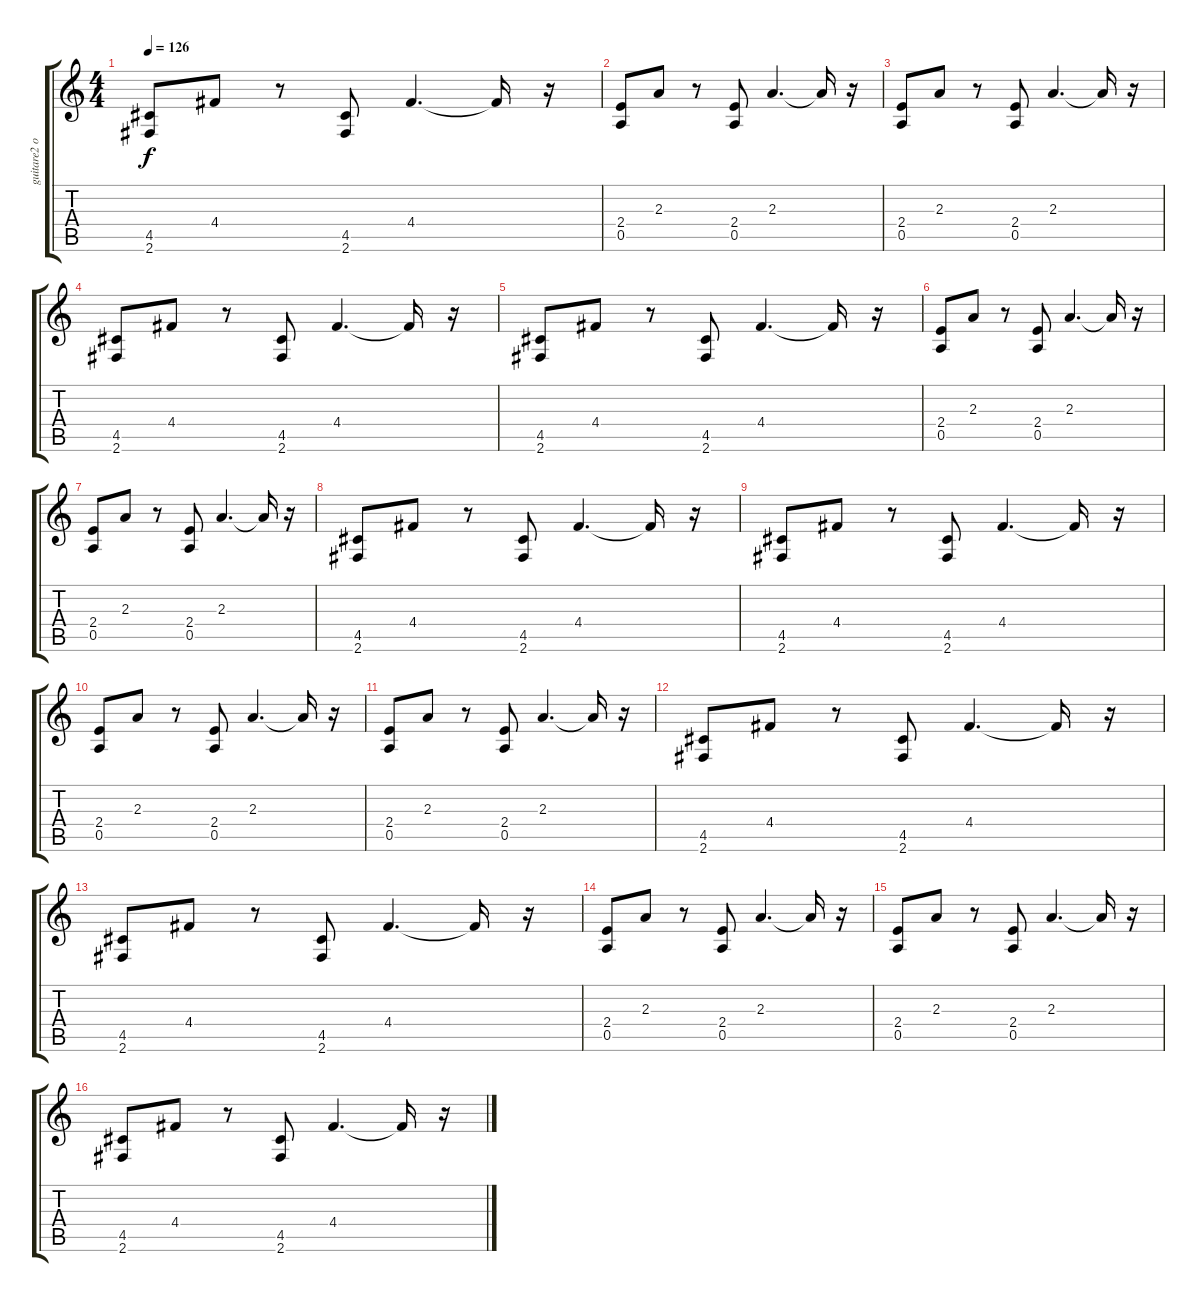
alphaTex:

\track ("guitare2 overdrive" "guitare2 o") {instrument overdrivenguitar}
\staff {score tabs}
\tuning (E4 B3 G3 D3 A2 E2) {hide}
\ts (4 4)
\tempo 126
\clef g2
\ks c
(4.5 2.6).8{dy f} 4.4.8 r.8 (4.5 2.6).8 4.4.4{d} 4.4{t}.16 r.16 |
(2.4 0.5).8 2.3.8 r.8 (2.4 0.5).8 2.3.4{d} 2.3{t}.16 r.16 |
(2.4 0.5).8 2.3.8 r.8 (2.4 0.5).8 2.3.4{d} 2.3{t}.16 r.16 |
(4.5 2.6).8 4.4.8 r.8 (4.5 2.6).8 4.4.4{d} 4.4{t}.16 r.16 |
(4.5 2.6).8 4.4.8 r.8 (4.5 2.6).8 4.4.4{d} 4.4{t}.16 r.16 |
(2.4 0.5).8 2.3.8 r.8 (2.4 0.5).8 2.3.4{d} 2.3{t}.16 r.16 |
(2.4 0.5).8 2.3.8 r.8 (2.4 0.5).8 2.3.4{d} 2.3{t}.16 r.16 |
(4.5 2.6).8 4.4.8 r.8 (4.5 2.6).8 4.4.4{d} 4.4{t}.16 r.16 |
(4.5 2.6).8 4.4.8 r.8 (4.5 2.6).8 4.4.4{d} 4.4{t}.16 r.16 |
(2.4 0.5).8 2.3.8 r.8 (2.4 0.5).8 2.3.4{d} 2.3{t}.16 r.16 |
(2.4 0.5).8 2.3.8 r.8 (2.4 0.5).8 2.3.4{d} 2.3{t}.16 r.16 |
(4.5 2.6).8 4.4.8 r.8 (4.5 2.6).8 4.4.4{d} 4.4{t}.16 r.16 |
(4.5 2.6).8 4.4.8 r.8 (4.5 2.6).8 4.4.4{d} 4.4{t}.16 r.16 |
(2.4 0.5).8 2.3.8 r.8 (2.4 0.5).8 2.3.4{d} 2.3{t}.16 r.16 |
(2.4 0.5).8 2.3.8 r.8 (2.4 0.5).8 2.3.4{d} 2.3{t}.16 r.16 |
(4.5 2.6).8 4.4.8 r.8 (4.5 2.6).8 4.4.4{d} 4.4{t}.16 r.16
